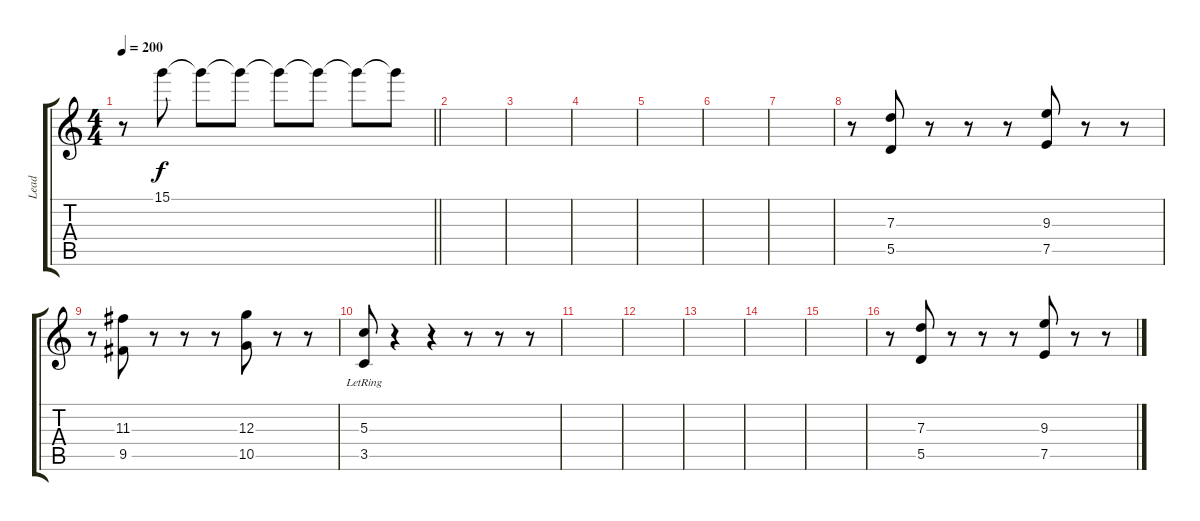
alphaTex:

\track ("Lead" "Lead") {instrument electricguitarjazz}
\staff {score tabs}
\tuning (E4 B3 G3 D3 A2 E2) {hide}
\ts (4 4)
\tempo 200
\clef g2
\barLineRight lightlight
\ks c
r.8{dy f} 15.1.8 15.1{t}.8 15.1{t}.8 15.1{t}.8 15.1{t}.8 15.1{t}.8 15.1{t}.8 |
|
|
|
|
|
|
r.8 (7.3 5.5).8 r.8 r.8 r.8 (9.3 7.5).8 r.8 r.8 |
r.8 (11.3 9.5).8 r.8 r.8 r.8 (12.3 10.5).8 r.8 r.8 |
(5.3 3.5{lr}).8 r.4 r.4 r.8 r.8 r.8 |
|
|
|
|
|
r.8 (7.3 5.5).8 r.8 r.8 r.8 (9.3 7.5).8 r.8 r.8
